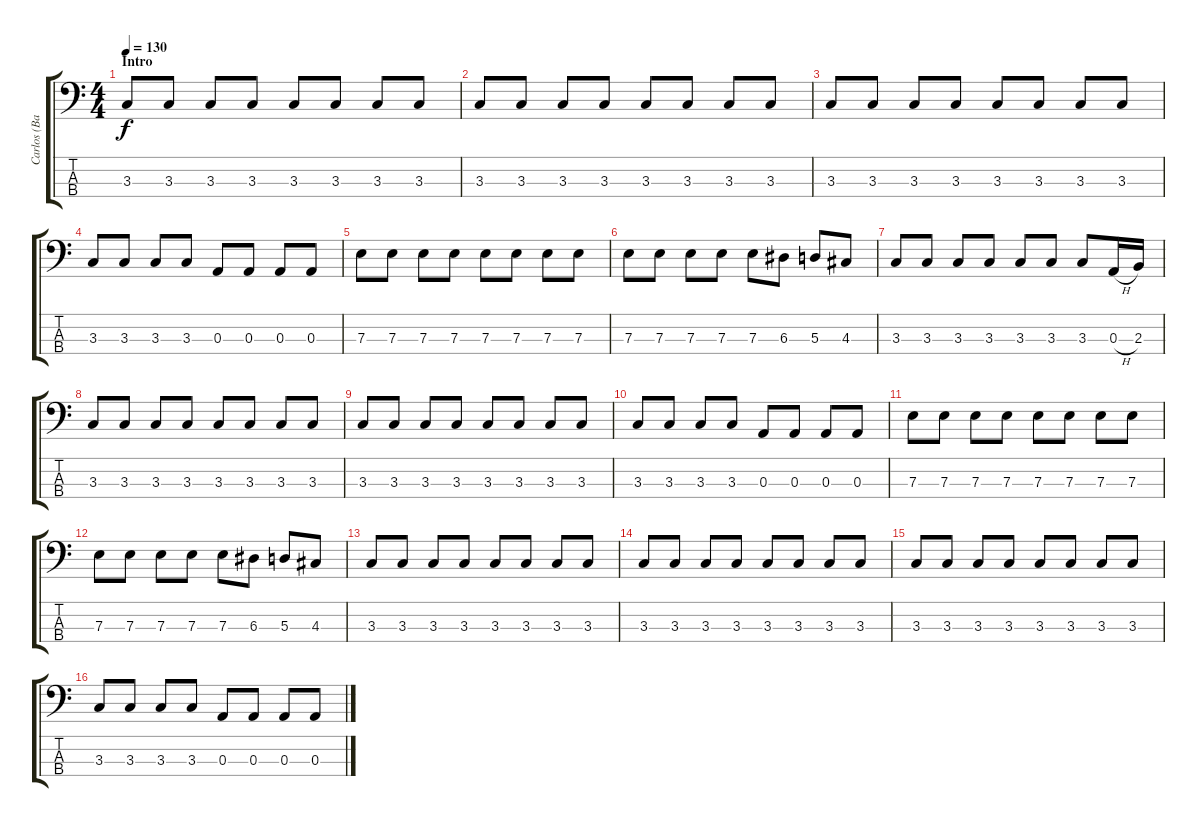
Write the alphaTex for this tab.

\track ("Carlos (Bass)" "Carlos (Ba") {instrument electricbasspick}
\staff {score tabs}
\tuning (G2 D2 A1 D1) {hide}
\ts (4 4)
\section ("" "Intro")
\tempo 130
\clef f4
\ks c
3.3.8{dy f instrument electricbasspick} 3.3.8 3.3.8 3.3.8 3.3.8 3.3.8 3.3.8 3.3.8 |
3.3.8 3.3.8 3.3.8 3.3.8 3.3.8 3.3.8 3.3.8 3.3.8 |
3.3.8 3.3.8 3.3.8 3.3.8 3.3.8 3.3.8 3.3.8 3.3.8 |
3.3.8 3.3.8 3.3.8 3.3.8 0.3.8 0.3.8 0.3.8 0.3.8 |
7.3.8 7.3.8 7.3.8 7.3.8 7.3.8 7.3.8 7.3.8 7.3.8 |
7.3.8 7.3.8 7.3.8 7.3.8 7.3.8 6.3.8 5.3.8 4.3.8 |
3.3.8 3.3.8 3.3.8 3.3.8 3.3.8 3.3.8 3.3.8 0.3{h}.16 2.3.16 |
3.3.8 3.3.8 3.3.8 3.3.8 3.3.8 3.3.8 3.3.8 3.3.8 |
3.3.8 3.3.8 3.3.8 3.3.8 3.3.8 3.3.8 3.3.8 3.3.8 |
3.3.8 3.3.8 3.3.8 3.3.8 0.3.8 0.3.8 0.3.8 0.3.8 |
7.3.8 7.3.8 7.3.8 7.3.8 7.3.8 7.3.8 7.3.8 7.3.8 |
7.3.8 7.3.8 7.3.8 7.3.8 7.3.8 6.3.8 5.3.8 4.3.8 |
3.3.8 3.3.8 3.3.8 3.3.8 3.3.8 3.3.8 3.3.8 3.3.8 |
3.3.8 3.3.8 3.3.8 3.3.8 3.3.8 3.3.8 3.3.8 3.3.8 |
3.3.8 3.3.8 3.3.8 3.3.8 3.3.8 3.3.8 3.3.8 3.3.8 |
3.3.8 3.3.8 3.3.8 3.3.8 0.3.8 0.3.8 0.3.8 0.3.8
